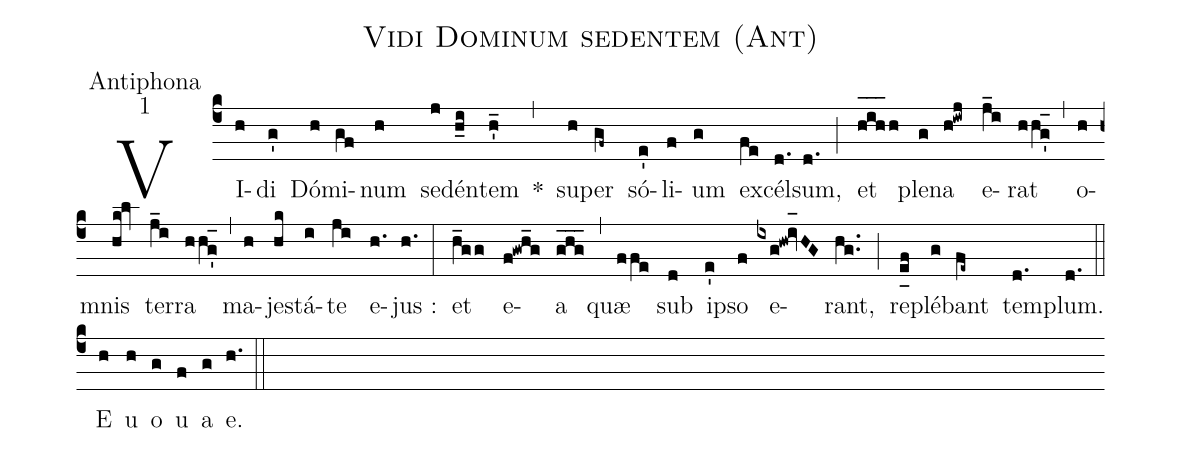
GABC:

name:Vidi Dominum sedentem (Ant);
office-part:Antiphona;
mode:1;
%%
(c4) VI(h)di(g') Dó(h)mi(gf)num(h) se(j)dén(h_i)tem(h'_) *(,) su(h)per(gf~) só(e')li(f)um(g) ex(fe)cél(d.)sum,(d.) (;) et(h_[oh:h]i_[oh:h]h_[oh:h]h) ple(g)na(h!iwj) e(j_i)rat(hhg'_1) (,) o(h)mnis(hk!lv) ter(j_i)ra(hhg'_1) (,) ma(h)je(hk)stá(i)te(ji) e(h.)jus :(h.) (:) et(h_gg) e(f!gwh_g)a(ghg___) (,) quæ(ffe) sub(d) i(e')pso(f) e(ixg!hw!iv_[oh:h]HG)rant,(hg..) (;) re(e_[uh:l]f)plé(g)bant(fe~) tem(d.)plum.(d.) (::) <eu>E(h) u(h) o(g) u(f) a(g) e.</eu>(h.) (::)
